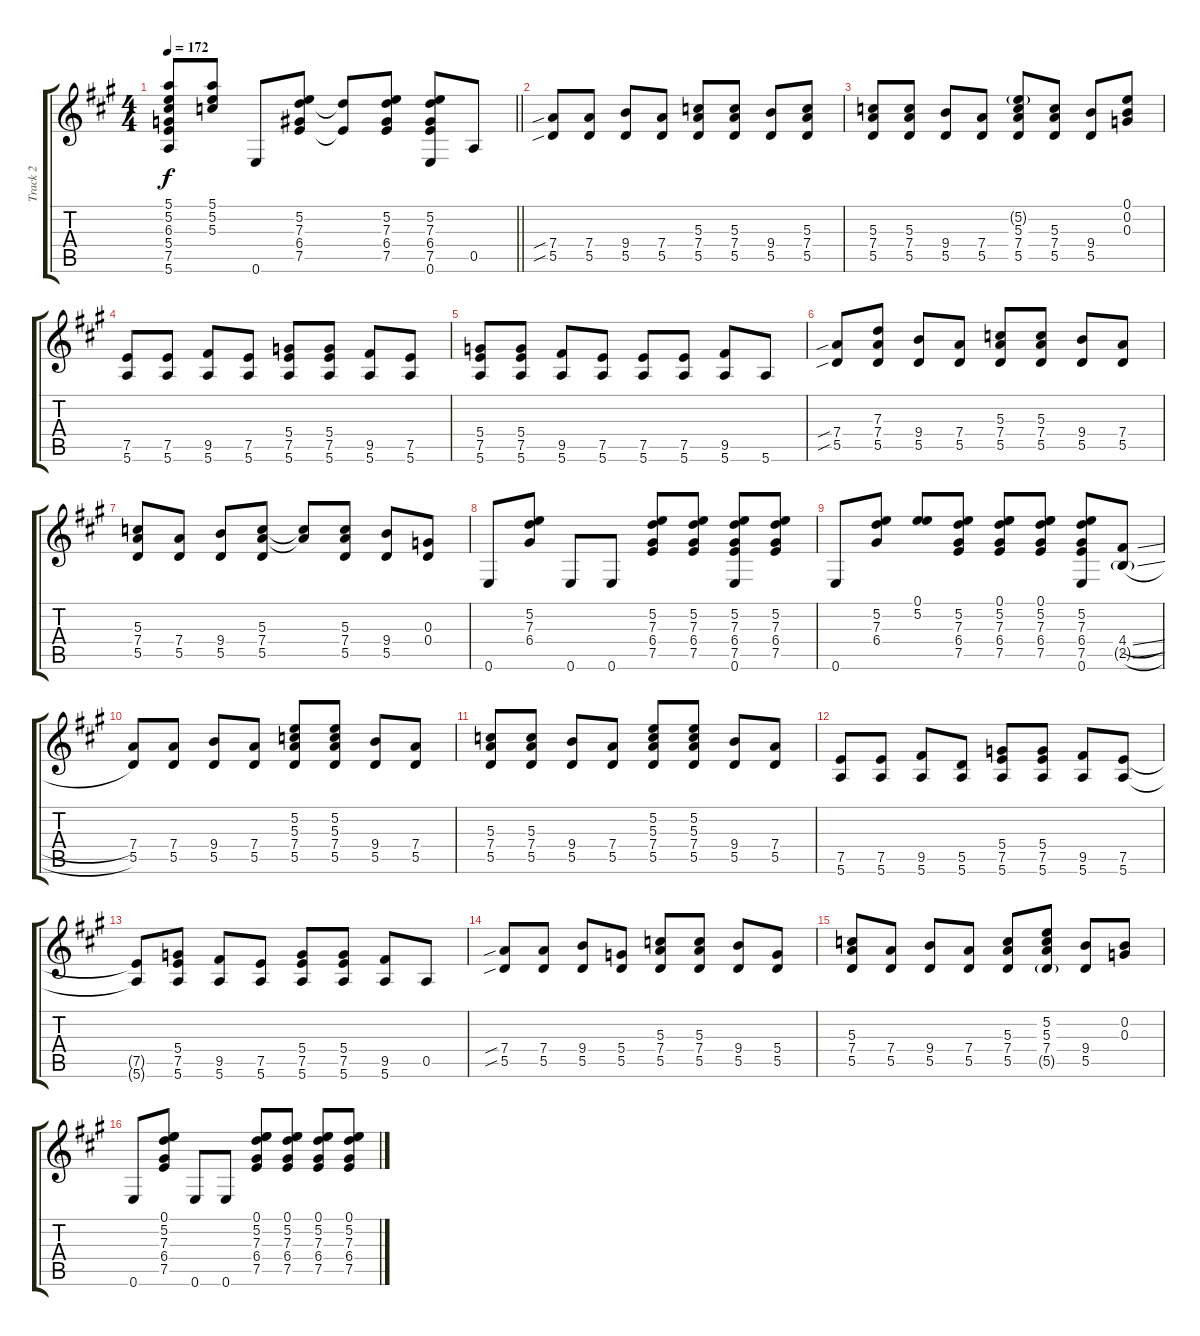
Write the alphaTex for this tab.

\track ("Track 2" "Track 2") {instrument electricguitarjazz}
\staff {score tabs}
\tuning (E4 B3 G3 D3 A2 E2) {hide}
\ts (4 4)
\tempo 172
\clef g2
\barLineRight lightlight
\ks a
(5.1 5.2 6.3 5.4 7.5 5.6).8{dy f} (5.1 5.2 5.3).8 0.6.8 (5.2 7.3 6.4 7.5).8 (7.3{t} 7.5{t}).8 (5.2 7.3 6.4 7.5).8 (5.2 7.3 6.4 7.5 0.6).8 0.5.8 |
(7.4{sib} 5.5{sib}).8 (7.4 5.5).8 (9.4 5.5).8 (7.4 5.5).8 (5.3 7.4 5.5).8 (5.3 7.4 5.5).8 (9.4 5.5).8 (5.3 7.4 5.5).8 |
(5.3 7.4 5.5).8 (5.3 7.4 5.5).8 (9.4 5.5).8 (7.4 5.5).8 (5.2{g} 5.3 7.4 5.5).8 (5.3 7.4 5.5).8 (9.4 5.5).8 (0.1 0.2 0.3).8 |
(7.5 5.6).8 (7.5 5.6).8 (9.5 5.6).8 (7.5 5.6).8 (5.4 7.5 5.6).8 (5.4 7.5 5.6).8 (9.5 5.6).8 (7.5 5.6).8 |
(5.4 7.5 5.6).8 (5.4 7.5 5.6).8 (9.5 5.6).8 (7.5 5.6).8 (7.5 5.6).8 (7.5 5.6).8 (9.5 5.6).8 5.6.8 |
(7.4{sib} 5.5{sib}).8 (7.3 7.4 5.5).8 (9.4 5.5).8 (7.4 5.5).8 (5.3 7.4 5.5).8 (5.3 7.4 5.5).8 (9.4 5.5).8 (7.4 5.5).8 |
(5.3 7.4 5.5).8 (7.4 5.5).8 (9.4 5.5).8 (5.3 7.4 5.5).8 (5.3{t} 7.4{t}).8 (5.3 7.4 5.5).8 (9.4 5.5).8 (0.3 0.4).8 |
0.6.8 (5.2 7.3 6.4).8 0.6.8 0.6.8 (5.2 7.3 6.4 7.5).8 (5.2 7.3 6.4 7.5).8 (5.2 7.3 6.4 7.5 0.6).8 (5.2 7.3 6.4 7.5).8 |
0.6.8 (5.2 7.3 6.4).8 (0.1 5.2).8 (5.2 7.3 6.4 7.5).8 (0.1 5.2 7.3 6.4 7.5).8 (0.1 5.2 7.3 6.4 7.5).8 (5.2 7.3 6.4 7.5 0.6).8 (4.4{sl} 2.5{sl g}).8 |
(7.4 5.5).8 (7.4 5.5).8 (9.4 5.5).8 (7.4 5.5).8 (5.2 5.3 7.4 5.5).8 (5.2 5.3 7.4 5.5).8 (9.4 5.5).8 (7.4 5.5).8 |
(5.3 7.4 5.5).8 (5.3 7.4 5.5).8 (9.4 5.5).8 (7.4 5.5).8 (5.2 5.3 7.4 5.5).8 (5.2 5.3 7.4 5.5).8 (9.4 5.5).8 (7.4 5.5).8 |
(7.5 5.6).8 (7.5 5.6).8 (9.5 5.6).8 (5.5 5.6).8 (5.4 7.5 5.6).8 (5.4 7.5 5.6).8 (9.5 5.6).8 (7.5 5.6).8 |
(7.5{t} 5.6{t}).8 (5.4 7.5 5.6).8 (9.5 5.6).8 (7.5 5.6).8 (5.4 7.5 5.6).8 (5.4 7.5 5.6).8 (9.5 5.6).8 0.5.8 |
(7.4{sib} 5.5{sib}).8 (7.4 5.5).8 (9.4 5.5).8 (5.4 5.5).8 (5.3 7.4 5.5).8 (5.3 7.4 5.5).8 (9.4 5.5).8 (5.4 5.5).8 |
(5.3 7.4 5.5).8 (7.4 5.5).8 (9.4 5.5).8 (7.4 5.5).8 (5.3 7.4 5.5).8 (5.2 5.3 7.4 5.5{g}).8 (9.4 5.5).8 (0.2 0.3).8 |
0.6.8 (0.1 5.2 7.3 6.4 7.5).8 0.6.8 0.6.8 (0.1 5.2 7.3 6.4 7.5).8 (0.1 5.2 7.3 6.4 7.5).8 (0.1 5.2 7.3 6.4 7.5).8 (0.1 5.2 7.3 6.4 7.5).8
